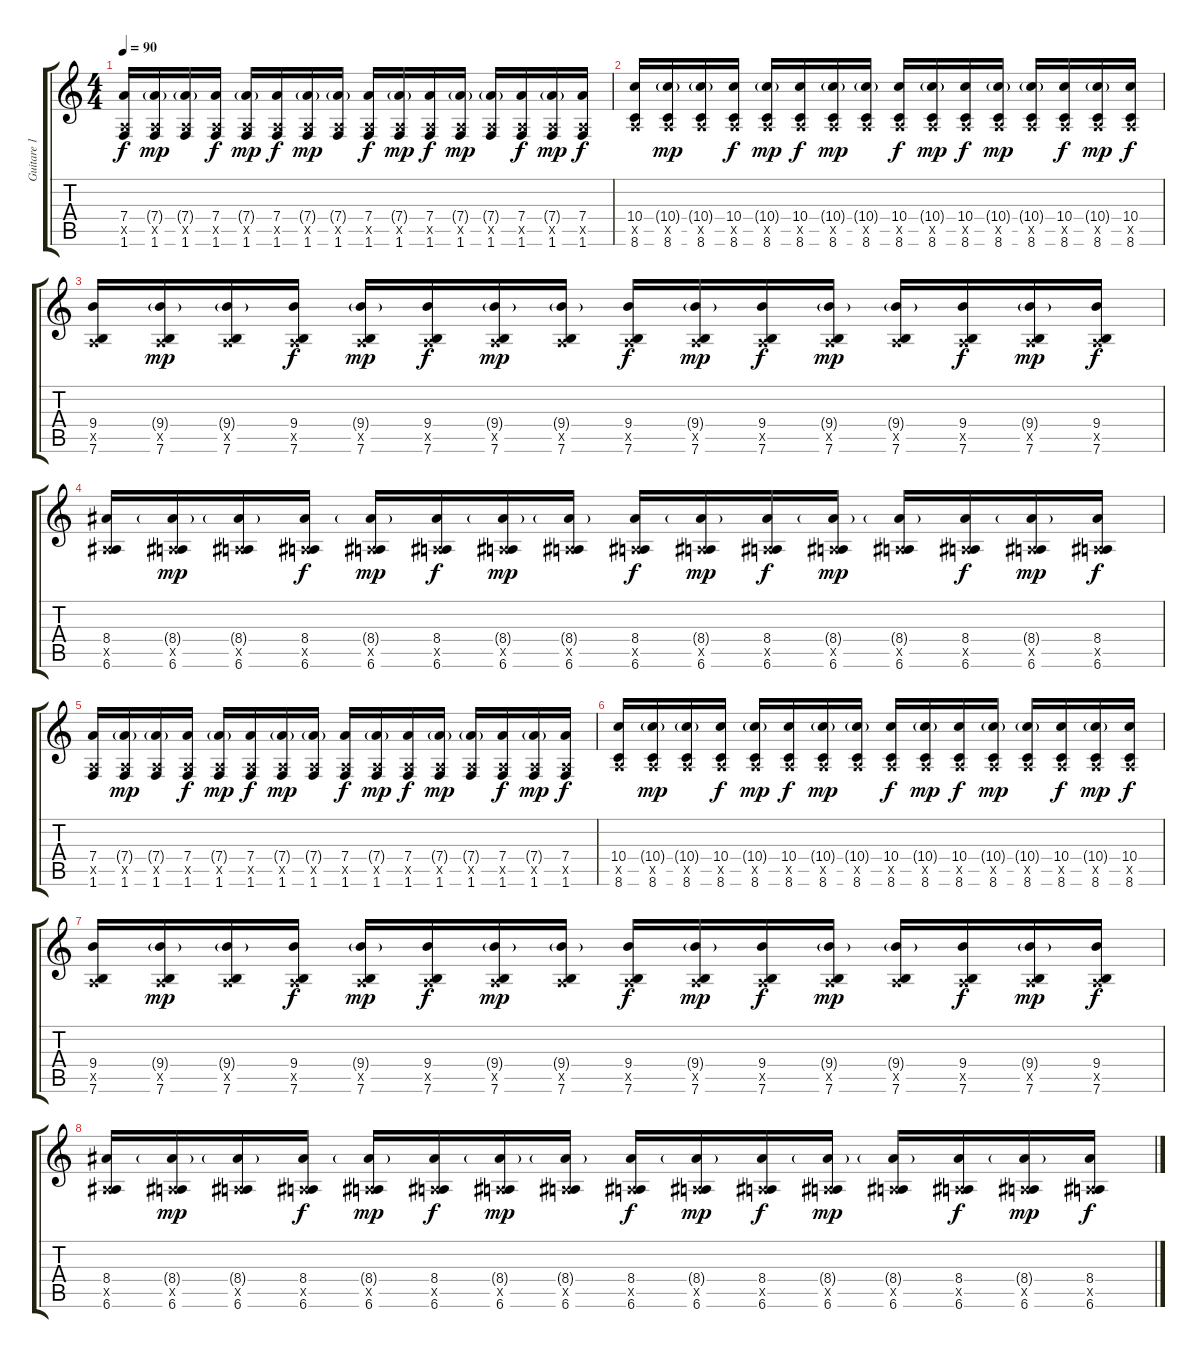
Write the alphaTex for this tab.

\track ("Guitare 1" "Guitare 1") {instrument overdrivenguitar}
\staff {score tabs}
\tuning (E4 B3 G3 D3 A2 E2) {hide}
\ts (4 4)
\tempo 90
\clef g2
\ks c
(7.4 0.5{x} 1.6).16{dy f} (7.4{g} 0.5{x} 1.6).16{dy mp} (7.4{g} 0.5{x} 1.6).16 (7.4 0.5{x} 1.6).16{dy f} (7.4{g} 0.5{x} 1.6).16{dy mp} (7.4 0.5{x} 1.6).16{dy f} (7.4{g} 0.5{x} 1.6).16{dy mp} (7.4{g} 0.5{x} 1.6).16 (7.4 0.5{x} 1.6).16{dy f} (7.4{g} 0.5{x} 1.6).16{dy mp} (7.4 0.5{x} 1.6).16{dy f} (7.4{g} 0.5{x} 1.6).16{dy mp} (7.4{g} 0.5{x} 1.6).16 (7.4 0.5{x} 1.6).16{dy f} (7.4{g} 0.5{x} 1.6).16{dy mp} (7.4 0.5{x} 1.6).16{dy f} |
(10.4 0.5{x} 8.6).16 (10.4{g} 0.5{x} 8.6).16{dy mp} (10.4{g} 0.5{x} 8.6).16 (10.4 0.5{x} 8.6).16{dy f} (10.4{g} 0.5{x} 8.6).16{dy mp} (10.4 0.5{x} 8.6).16{dy f} (10.4{g} 0.5{x} 8.6).16{dy mp} (10.4{g} 0.5{x} 8.6).16 (10.4 0.5{x} 8.6).16{dy f} (10.4{g} 0.5{x} 8.6).16{dy mp} (10.4 0.5{x} 8.6).16{dy f} (10.4{g} 0.5{x} 8.6).16{dy mp} (10.4{g} 0.5{x} 8.6).16 (10.4 0.5{x} 8.6).16{dy f} (10.4{g} 0.5{x} 8.6).16{dy mp} (10.4 0.5{x} 8.6).16{dy f} |
(9.4 0.5{x} 7.6).16 (9.4{g} 0.5{x} 7.6).16{dy mp} (9.4{g} 0.5{x} 7.6).16 (9.4 0.5{x} 7.6).16{dy f} (9.4{g} 0.5{x} 7.6).16{dy mp} (9.4 0.5{x} 7.6).16{dy f} (9.4{g} 0.5{x} 7.6).16{dy mp} (9.4{g} 0.5{x} 7.6).16 (9.4 0.5{x} 7.6).16{dy f} (9.4{g} 0.5{x} 7.6).16{dy mp} (9.4 0.5{x} 7.6).16{dy f} (9.4{g} 0.5{x} 7.6).16{dy mp} (9.4{g} 0.5{x} 7.6).16 (9.4 0.5{x} 7.6).16{dy f} (9.4{g} 0.5{x} 7.6).16{dy mp} (9.4 0.5{x} 7.6).16{dy f} |
(8.4 0.5{x} 6.6).16 (8.4{g} 0.5{x} 6.6).16{dy mp} (8.4{g} 0.5{x} 6.6).16 (8.4 0.5{x} 6.6).16{dy f} (8.4{g} 0.5{x} 6.6).16{dy mp} (8.4 0.5{x} 6.6).16{dy f} (8.4{g} 0.5{x} 6.6).16{dy mp} (8.4{g} 0.5{x} 6.6).16 (8.4 0.5{x} 6.6).16{dy f} (8.4{g} 0.5{x} 6.6).16{dy mp} (8.4 0.5{x} 6.6).16{dy f} (8.4{g} 0.5{x} 6.6).16{dy mp} (8.4{g} 0.5{x} 6.6).16 (8.4 0.5{x} 6.6).16{dy f} (8.4{g} 0.5{x} 6.6).16{dy mp} (8.4 0.5{x} 6.6).16{dy f} |
(7.4 0.5{x} 1.6).16 (7.4{g} 0.5{x} 1.6).16{dy mp} (7.4{g} 0.5{x} 1.6).16 (7.4 0.5{x} 1.6).16{dy f} (7.4{g} 0.5{x} 1.6).16{dy mp} (7.4 0.5{x} 1.6).16{dy f} (7.4{g} 0.5{x} 1.6).16{dy mp} (7.4{g} 0.5{x} 1.6).16 (7.4 0.5{x} 1.6).16{dy f} (7.4{g} 0.5{x} 1.6).16{dy mp} (7.4 0.5{x} 1.6).16{dy f} (7.4{g} 0.5{x} 1.6).16{dy mp} (7.4{g} 0.5{x} 1.6).16 (7.4 0.5{x} 1.6).16{dy f} (7.4{g} 0.5{x} 1.6).16{dy mp} (7.4 0.5{x} 1.6).16{dy f} |
(10.4 0.5{x} 8.6).16 (10.4{g} 0.5{x} 8.6).16{dy mp} (10.4{g} 0.5{x} 8.6).16 (10.4 0.5{x} 8.6).16{dy f} (10.4{g} 0.5{x} 8.6).16{dy mp} (10.4 0.5{x} 8.6).16{dy f} (10.4{g} 0.5{x} 8.6).16{dy mp} (10.4{g} 0.5{x} 8.6).16 (10.4 0.5{x} 8.6).16{dy f} (10.4{g} 0.5{x} 8.6).16{dy mp} (10.4 0.5{x} 8.6).16{dy f} (10.4{g} 0.5{x} 8.6).16{dy mp} (10.4{g} 0.5{x} 8.6).16 (10.4 0.5{x} 8.6).16{dy f} (10.4{g} 0.5{x} 8.6).16{dy mp} (10.4 0.5{x} 8.6).16{dy f} |
(9.4 0.5{x} 7.6).16 (9.4{g} 0.5{x} 7.6).16{dy mp} (9.4{g} 0.5{x} 7.6).16 (9.4 0.5{x} 7.6).16{dy f} (9.4{g} 0.5{x} 7.6).16{dy mp} (9.4 0.5{x} 7.6).16{dy f} (9.4{g} 0.5{x} 7.6).16{dy mp} (9.4{g} 0.5{x} 7.6).16 (9.4 0.5{x} 7.6).16{dy f} (9.4{g} 0.5{x} 7.6).16{dy mp} (9.4 0.5{x} 7.6).16{dy f} (9.4{g} 0.5{x} 7.6).16{dy mp} (9.4{g} 0.5{x} 7.6).16 (9.4 0.5{x} 7.6).16{dy f} (9.4{g} 0.5{x} 7.6).16{dy mp} (9.4 0.5{x} 7.6).16{dy f} |
(8.4 0.5{x} 6.6).16 (8.4{g} 0.5{x} 6.6).16{dy mp} (8.4{g} 0.5{x} 6.6).16 (8.4 0.5{x} 6.6).16{dy f} (8.4{g} 0.5{x} 6.6).16{dy mp} (8.4 0.5{x} 6.6).16{dy f} (8.4{g} 0.5{x} 6.6).16{dy mp} (8.4{g} 0.5{x} 6.6).16 (8.4 0.5{x} 6.6).16{dy f} (8.4{g} 0.5{x} 6.6).16{dy mp} (8.4 0.5{x} 6.6).16{dy f} (8.4{g} 0.5{x} 6.6).16{dy mp} (8.4{g} 0.5{x} 6.6).16 (8.4 0.5{x} 6.6).16{dy f} (8.4{g} 0.5{x} 6.6).16{dy mp} (8.4 0.5{x} 6.6).16{dy f}
